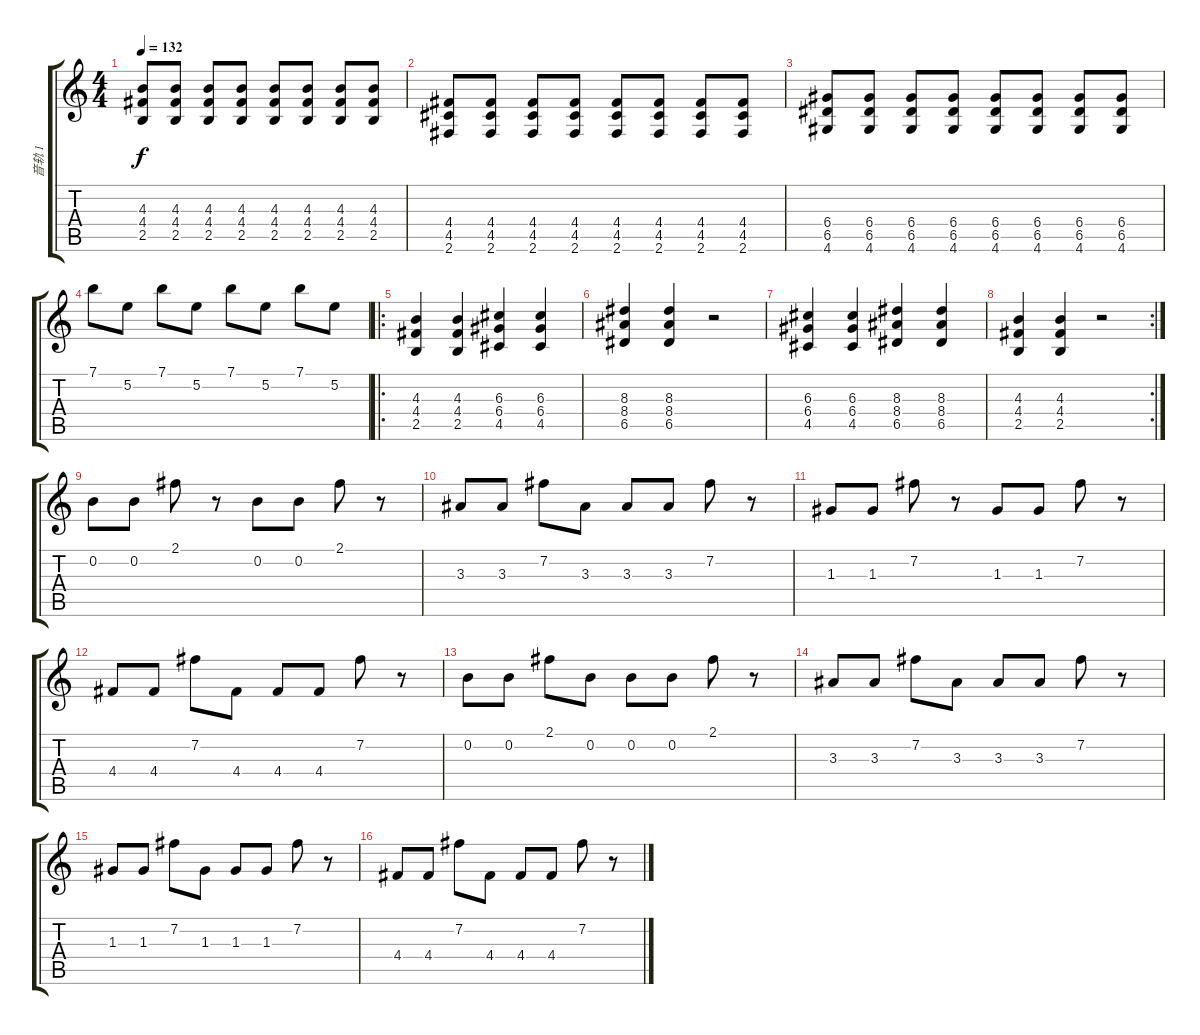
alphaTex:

\track ("音轨 1" "音轨 1") {instrument acousticguitarsteel}
\staff {score tabs}
\tuning (E4 B3 G3 D3 A2 E2) {hide}
\ts (4 4)
\tempo 132
\clef g2
\ks c
(4.3 4.4 2.5).8{dy f} (4.3 4.4 2.5).8 (4.3 4.4 2.5).8 (4.3 4.4 2.5).8 (4.3 4.4 2.5).8 (4.3 4.4 2.5).8 (4.3 4.4 2.5).8 (4.3 4.4 2.5).8 |
(4.4 4.5 2.6).8 (4.4 4.5 2.6).8 (4.4 4.5 2.6).8 (4.4 4.5 2.6).8 (4.4 4.5 2.6).8 (4.4 4.5 2.6).8 (4.4 4.5 2.6).8 (4.4 4.5 2.6).8 |
(6.4 6.5 4.6).8 (6.4 6.5 4.6).8 (6.4 6.5 4.6).8 (6.4 6.5 4.6).8 (6.4 6.5 4.6).8 (6.4 6.5 4.6).8 (6.4 6.5 4.6).8 (6.4 6.5 4.6).8 |
7.1.8 5.2.8 7.1.8 5.2.8 7.1.8 5.2.8 7.1.8 5.2.8 |
\ro
(4.3 4.4 2.5).4 (4.3 4.4 2.5).4 (6.3 6.4 4.5).4 (6.3 6.4 4.5).4 |
(8.3 8.4 6.5).4 (8.3 8.4 6.5).4 r.2 |
(6.3 6.4 4.5).4 (6.3 6.4 4.5).4 (8.3 8.4 6.5).4 (8.3 8.4 6.5).4 |
\rc 2
(4.3 4.4 2.5).4 (4.3 4.4 2.5).4 r.2 |
0.2.8 0.2.8 2.1.8 r.8 0.2.8 0.2.8 2.1.8 r.8 |
3.3.8 3.3.8 7.2.8 3.3.8 3.3.8 3.3.8 7.2.8 r.8 |
1.3.8 1.3.8 7.2.8 r.8 1.3.8 1.3.8 7.2.8 r.8 |
4.4.8 4.4.8 7.2.8 4.4.8 4.4.8 4.4.8 7.2.8 r.8 |
0.2.8 0.2.8 2.1.8 0.2.8 0.2.8 0.2.8 2.1.8 r.8 |
3.3.8 3.3.8 7.2.8 3.3.8 3.3.8 3.3.8 7.2.8 r.8 |
1.3.8 1.3.8 7.2.8 1.3.8 1.3.8 1.3.8 7.2.8 r.8 |
4.4.8 4.4.8 7.2.8 4.4.8 4.4.8 4.4.8 7.2.8 r.8
